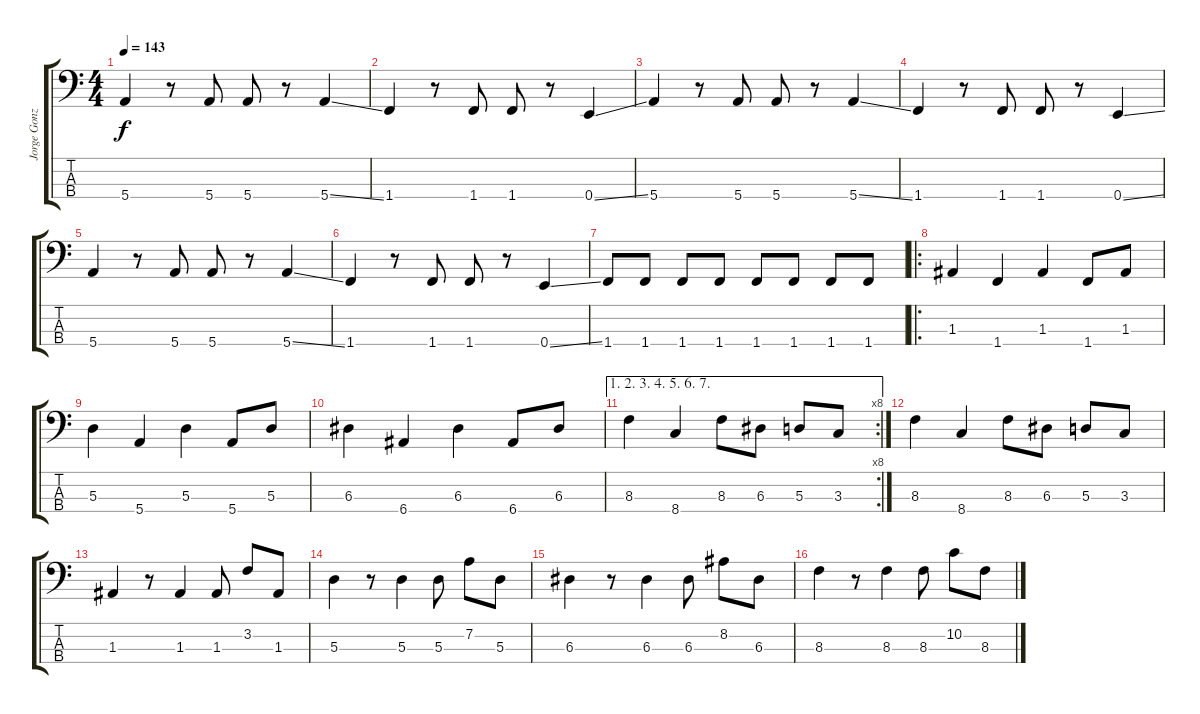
\track ("Jorge González" "Jorge Gonz") {instrument electricbasspick}
\staff {score tabs}
\tuning (G2 D2 A1 E1) {hide}
\ts (4 4)
\tempo 143
\clef f4
\ks c
5.4.4{dy f} r.8 5.4.8 5.4.8 r.8 5.4{ss}.4 |
1.4.4 r.8 1.4.8 1.4.8 r.8 0.4{ss}.4 |
5.4.4 r.8 5.4.8 5.4.8 r.8 5.4{ss}.4 |
1.4.4 r.8 1.4.8 1.4.8 r.8 0.4{ss}.4 |
5.4.4 r.8 5.4.8 5.4.8 r.8 5.4{ss}.4 |
1.4.4 r.8 1.4.8 1.4.8 r.8 0.4{ss}.4 |
1.4.8 1.4.8 1.4.8 1.4.8 1.4.8 1.4.8 1.4.8 1.4.8 |
\ro
1.3.4 1.4.4 1.3.4 1.4.8 1.3.8 |
5.3.4 5.4.4 5.3.4 5.4.8 5.3.8 |
6.3.4 6.4.4 6.3.4 6.4.8 6.3.8 |
\ae (1 2 3 4 5 6 7)
\rc 8
8.3.4 8.4.4 8.3.8 6.3.8 5.3.8 3.3.8 |
8.3.4 8.4.4 8.3.8 6.3.8 5.3.8 3.3.8 |
1.3.4 r.8 1.3.4 1.3.8 3.2.8 1.3.8 |
5.3.4 r.8 5.3.4 5.3.8 7.2.8 5.3.8 |
6.3.4 r.8 6.3.4 6.3.8 8.2.8 6.3.8 |
8.3.4 r.8 8.3.4 8.3.8 10.2.8 8.3.8
